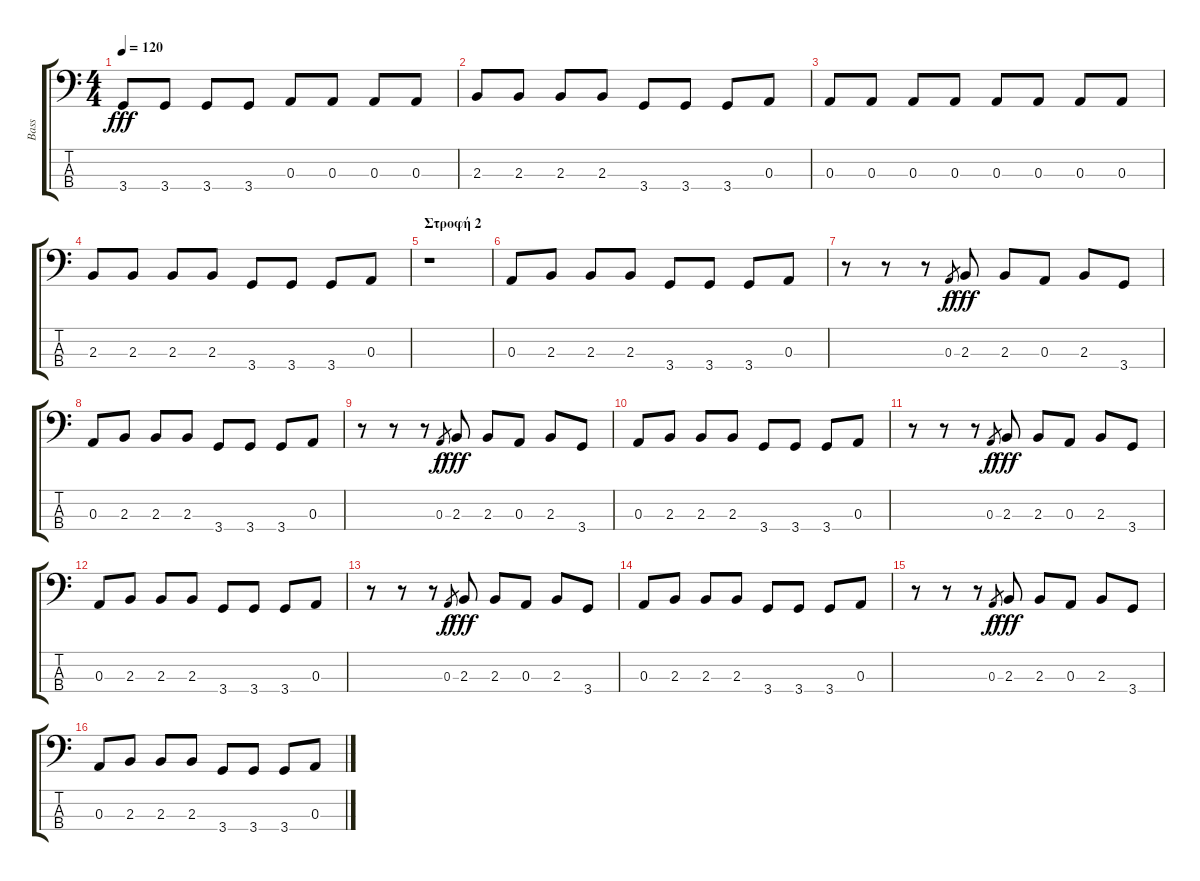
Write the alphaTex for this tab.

\track ("Bass" "Bass") {instrument electricbassfinger}
\staff {score tabs}
\tuning (G2 D2 A1 E1) {hide}
\ts (4 4)
\tempo 120
\clef f4
\ks c
3.4.8{dy fff} 3.4.8 3.4.8 3.4.8 0.3.8 0.3.8 0.3.8 0.3.8 |
2.3.8 2.3.8 2.3.8 2.3.8 3.4.8 3.4.8 3.4.8 0.3.8 |
0.3.8 0.3.8 0.3.8 0.3.8 0.3.8 0.3.8 0.3.8 0.3.8 |
2.3.8 2.3.8 2.3.8 2.3.8 3.4.8 3.4.8 3.4.8 0.3.8 |
\section ("" "Στροφή 2")
r.1 |
0.3.8 2.3.8 2.3.8 2.3.8 3.4.8 3.4.8 3.4.8 0.3.8 |
r.8 r.8 r.8 0.3.8{gr dy f} 2.3.8{dy fff} 2.3.8 0.3.8 2.3.8 3.4.8 |
0.3.8 2.3.8 2.3.8 2.3.8 3.4.8 3.4.8 3.4.8 0.3.8 |
r.8 r.8 r.8 0.3.8{gr dy f} 2.3.8{dy fff} 2.3.8 0.3.8 2.3.8 3.4.8 |
0.3.8 2.3.8 2.3.8 2.3.8 3.4.8 3.4.8 3.4.8 0.3.8 |
r.8 r.8 r.8 0.3.8{gr dy f} 2.3.8{dy fff} 2.3.8 0.3.8 2.3.8 3.4.8 |
0.3.8 2.3.8 2.3.8 2.3.8 3.4.8 3.4.8 3.4.8 0.3.8 |
r.8 r.8 r.8 0.3.8{gr dy f} 2.3.8{dy fff} 2.3.8 0.3.8 2.3.8 3.4.8 |
0.3.8 2.3.8 2.3.8 2.3.8 3.4.8 3.4.8 3.4.8 0.3.8 |
r.8 r.8 r.8 0.3.8{gr dy f} 2.3.8{dy fff} 2.3.8 0.3.8 2.3.8 3.4.8 |
0.3.8 2.3.8 2.3.8 2.3.8 3.4.8 3.4.8 3.4.8 0.3.8
